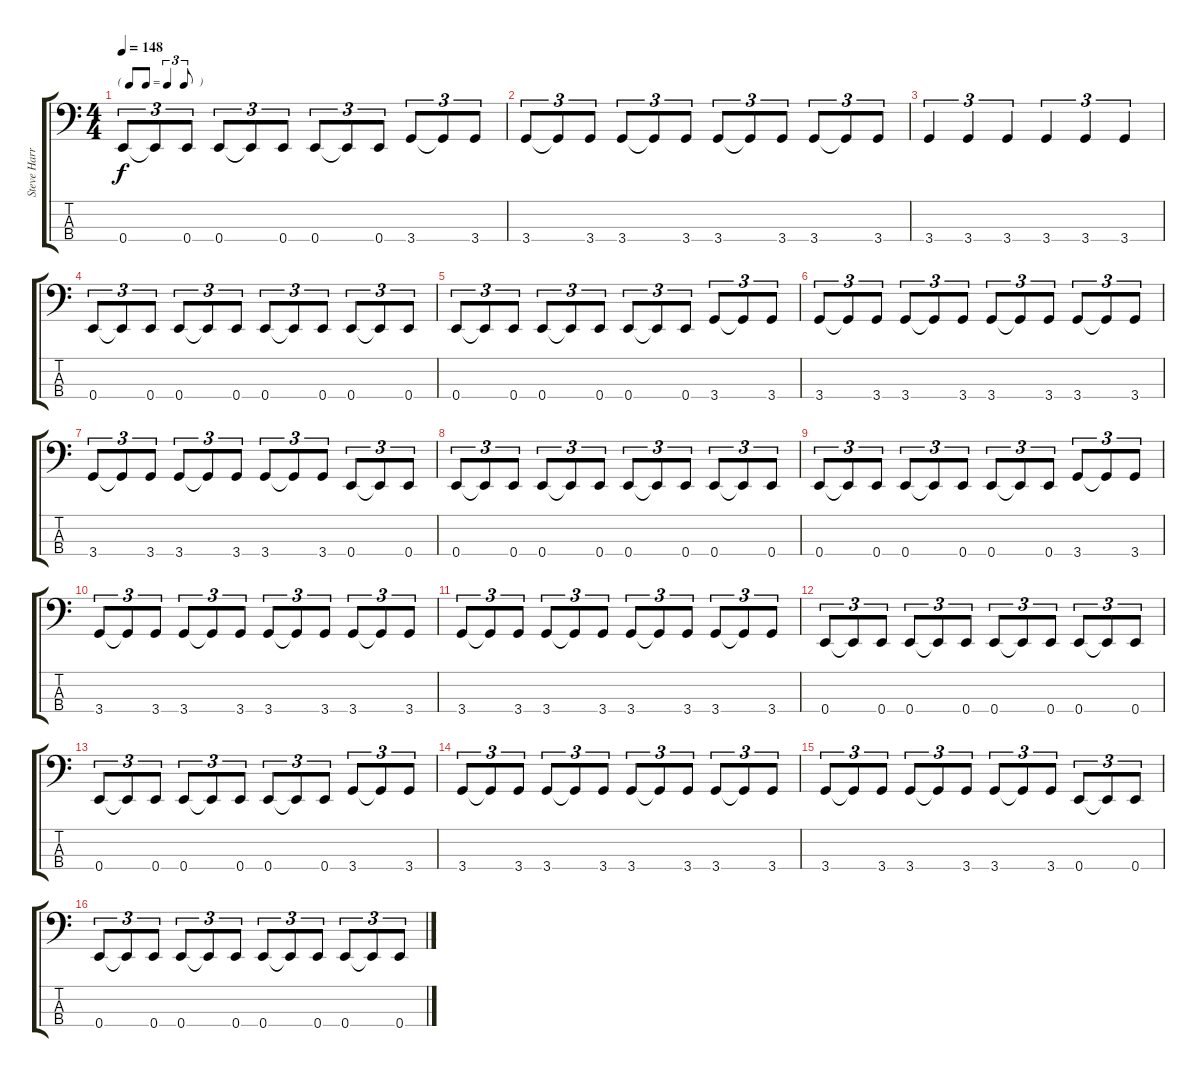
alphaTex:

\track ("Steve Harris" "Steve Harr") {instrument electricbassfinger}
\staff {score tabs}
\tuning (G2 D2 A1 E1) {hide}
\ts (4 4)
\tf triplet8th
\tempo 148
\clef f4
\ks c
0.4.8{tu (3 2) dy f} 0.4{t}.8{tu (3 2)} 0.4.8{tu (3 2)} 0.4.8{tu (3 2)} 0.4{t}.8{tu (3 2)} 0.4.8{tu (3 2)} 0.4.8{tu (3 2)} 0.4{t}.8{tu (3 2)} 0.4.8{tu (3 2)} 3.4.8{tu (3 2)} 3.4{t}.8{tu (3 2)} 3.4.8{tu (3 2)} |
3.4.8{tu (3 2)} 3.4{t}.8{tu (3 2)} 3.4.8{tu (3 2)} 3.4.8{tu (3 2)} 3.4{t}.8{tu (3 2)} 3.4.8{tu (3 2)} 3.4.8{tu (3 2)} 3.4{t}.8{tu (3 2)} 3.4.8{tu (3 2)} 3.4.8{tu (3 2)} 3.4{t}.8{tu (3 2)} 3.4.8{tu (3 2)} |
3.4.4{tu (3 2)} 3.4.4{tu (3 2)} 3.4.4{tu (3 2)} 3.4.4{tu (3 2)} 3.4.4{tu (3 2)} 3.4.4{tu (3 2)} |
0.4.8{tu (3 2)} 0.4{t}.8{tu (3 2)} 0.4.8{tu (3 2)} 0.4.8{tu (3 2)} 0.4{t}.8{tu (3 2)} 0.4.8{tu (3 2)} 0.4.8{tu (3 2)} 0.4{t}.8{tu (3 2)} 0.4.8{tu (3 2)} 0.4.8{tu (3 2)} 0.4{t}.8{tu (3 2)} 0.4.8{tu (3 2)} |
0.4.8{tu (3 2)} 0.4{t}.8{tu (3 2)} 0.4.8{tu (3 2)} 0.4.8{tu (3 2)} 0.4{t}.8{tu (3 2)} 0.4.8{tu (3 2)} 0.4.8{tu (3 2)} 0.4{t}.8{tu (3 2)} 0.4.8{tu (3 2)} 3.4.8{tu (3 2)} 3.4{t}.8{tu (3 2)} 3.4.8{tu (3 2)} |
3.4.8{tu (3 2)} 3.4{t}.8{tu (3 2)} 3.4.8{tu (3 2)} 3.4.8{tu (3 2)} 3.4{t}.8{tu (3 2)} 3.4.8{tu (3 2)} 3.4.8{tu (3 2)} 3.4{t}.8{tu (3 2)} 3.4.8{tu (3 2)} 3.4.8{tu (3 2)} 3.4{t}.8{tu (3 2)} 3.4.8{tu (3 2)} |
3.4.8{tu (3 2)} 3.4{t}.8{tu (3 2)} 3.4.8{tu (3 2)} 3.4.8{tu (3 2)} 3.4{t}.8{tu (3 2)} 3.4.8{tu (3 2)} 3.4.8{tu (3 2)} 3.4{t}.8{tu (3 2)} 3.4.8{tu (3 2)} 0.4.8{tu (3 2)} 0.4{t}.8{tu (3 2)} 0.4.8{tu (3 2)} |
0.4.8{tu (3 2)} 0.4{t}.8{tu (3 2)} 0.4.8{tu (3 2)} 0.4.8{tu (3 2)} 0.4{t}.8{tu (3 2)} 0.4.8{tu (3 2)} 0.4.8{tu (3 2)} 0.4{t}.8{tu (3 2)} 0.4.8{tu (3 2)} 0.4.8{tu (3 2)} 0.4{t}.8{tu (3 2)} 0.4.8{tu (3 2)} |
0.4.8{tu (3 2)} 0.4{t}.8{tu (3 2)} 0.4.8{tu (3 2)} 0.4.8{tu (3 2)} 0.4{t}.8{tu (3 2)} 0.4.8{tu (3 2)} 0.4.8{tu (3 2)} 0.4{t}.8{tu (3 2)} 0.4.8{tu (3 2)} 3.4.8{tu (3 2)} 3.4{t}.8{tu (3 2)} 3.4.8{tu (3 2)} |
3.4.8{tu (3 2)} 3.4{t}.8{tu (3 2)} 3.4.8{tu (3 2)} 3.4.8{tu (3 2)} 3.4{t}.8{tu (3 2)} 3.4.8{tu (3 2)} 3.4.8{tu (3 2)} 3.4{t}.8{tu (3 2)} 3.4.8{tu (3 2)} 3.4.8{tu (3 2)} 3.4{t}.8{tu (3 2)} 3.4.8{tu (3 2)} |
3.4.8{tu (3 2)} 3.4{t}.8{tu (3 2)} 3.4.8{tu (3 2)} 3.4.8{tu (3 2)} 3.4{t}.8{tu (3 2)} 3.4.8{tu (3 2)} 3.4.8{tu (3 2)} 3.4{t}.8{tu (3 2)} 3.4.8{tu (3 2)} 3.4.8{tu (3 2)} 3.4{t}.8{tu (3 2)} 3.4.8{tu (3 2)} |
0.4.8{tu (3 2)} 0.4{t}.8{tu (3 2)} 0.4.8{tu (3 2)} 0.4.8{tu (3 2)} 0.4{t}.8{tu (3 2)} 0.4.8{tu (3 2)} 0.4.8{tu (3 2)} 0.4{t}.8{tu (3 2)} 0.4.8{tu (3 2)} 0.4.8{tu (3 2)} 0.4{t}.8{tu (3 2)} 0.4.8{tu (3 2)} |
0.4.8{tu (3 2)} 0.4{t}.8{tu (3 2)} 0.4.8{tu (3 2)} 0.4.8{tu (3 2)} 0.4{t}.8{tu (3 2)} 0.4.8{tu (3 2)} 0.4.8{tu (3 2)} 0.4{t}.8{tu (3 2)} 0.4.8{tu (3 2)} 3.4.8{tu (3 2)} 3.4{t}.8{tu (3 2)} 3.4.8{tu (3 2)} |
3.4.8{tu (3 2)} 3.4{t}.8{tu (3 2)} 3.4.8{tu (3 2)} 3.4.8{tu (3 2)} 3.4{t}.8{tu (3 2)} 3.4.8{tu (3 2)} 3.4.8{tu (3 2)} 3.4{t}.8{tu (3 2)} 3.4.8{tu (3 2)} 3.4.8{tu (3 2)} 3.4{t}.8{tu (3 2)} 3.4.8{tu (3 2)} |
3.4.8{tu (3 2)} 3.4{t}.8{tu (3 2)} 3.4.8{tu (3 2)} 3.4.8{tu (3 2)} 3.4{t}.8{tu (3 2)} 3.4.8{tu (3 2)} 3.4.8{tu (3 2)} 3.4{t}.8{tu (3 2)} 3.4.8{tu (3 2)} 0.4.8{tu (3 2)} 0.4{t}.8{tu (3 2)} 0.4.8{tu (3 2)} |
0.4.8{tu (3 2)} 0.4{t}.8{tu (3 2)} 0.4.8{tu (3 2)} 0.4.8{tu (3 2)} 0.4{t}.8{tu (3 2)} 0.4.8{tu (3 2)} 0.4.8{tu (3 2)} 0.4{t}.8{tu (3 2)} 0.4.8{tu (3 2)} 0.4.8{tu (3 2)} 0.4{t}.8{tu (3 2)} 0.4.8{tu (3 2)}
